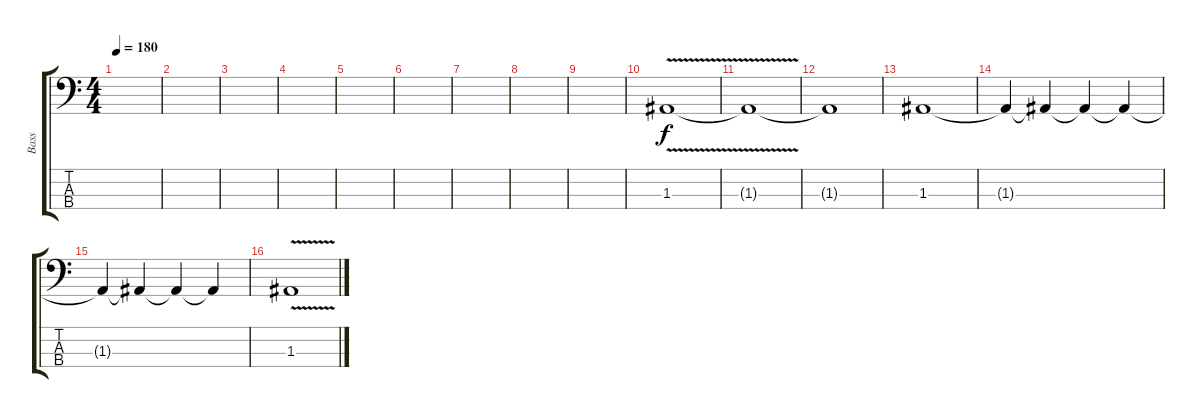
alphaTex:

\track ("Bass" "Bass") {instrument electricbassfinger}
\staff {score tabs}
\tuning (G2 D2 A1 E1) {hide}
\ts (4 4)
\tempo 180
\clef f4
\ks c
|
|
|
|
|
|
|
|
|
1.3{v}.1 |
1.3{t}.1 |
1.3{t}.1 |
1.3.1 |
1.3{t}.4 1.3{t}.4 1.3{t}.4 1.3{t}.4 |
1.3{t}.4 1.3{t}.4 1.3{t}.4 1.3{t}.4 |
1.3{v}.1
